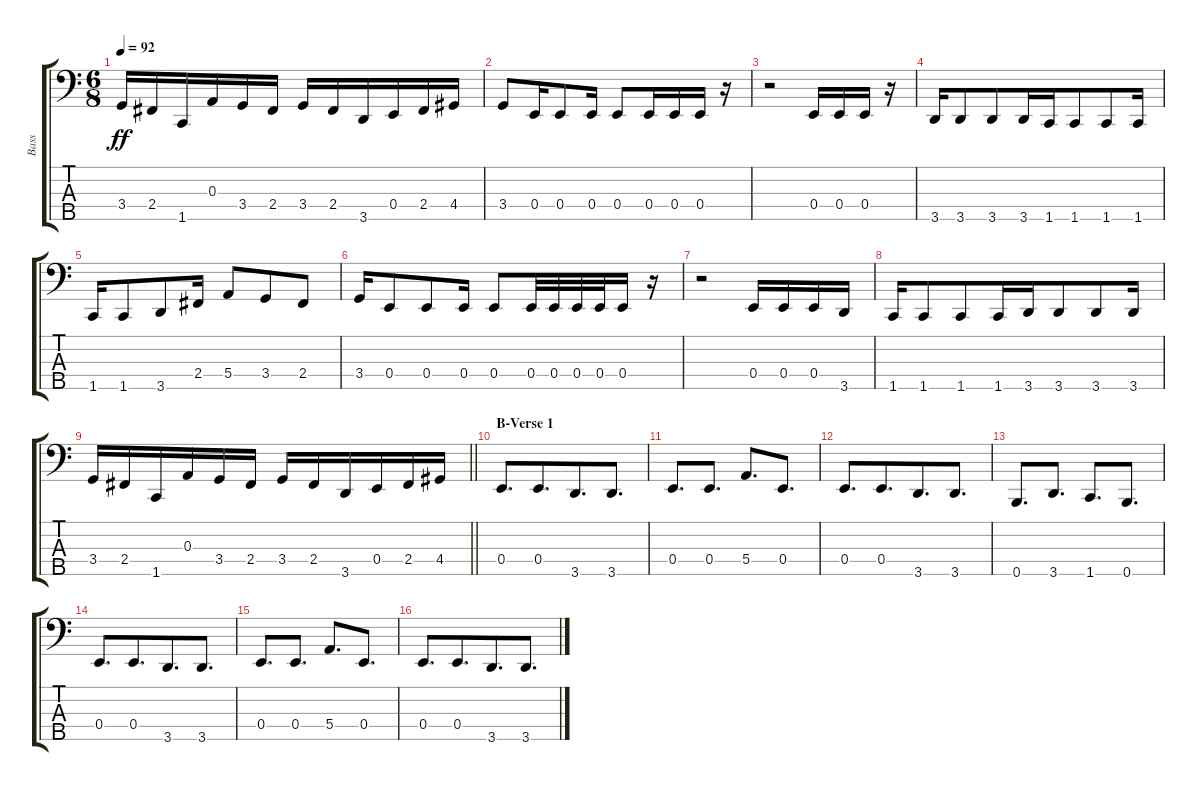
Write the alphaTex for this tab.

\track ("Bass" "Bass") {instrument electricbassfinger bank 50}
\staff {score tabs}
\tuning (G2 D2 A1 E1 B0) {hide}
\ts (6 8)
\tempo 92
\clef f4
\ks c
3.4.16{dy ff} 2.4.16{beam merge} 1.5.16 0.3.16 3.4.16 2.4.16 3.4.16 2.4.16{beam merge} 3.5.16 0.4.16{beam merge} 2.4.16 4.4.16 |
3.4.8 0.4.16 0.4.8 0.4.16 0.4.8 0.4.16 0.4.16 0.4.16 r.16 |
r.2 0.4.16 0.4.16 0.4.16{beam merge} r.16 |
3.5.16{beam merge} 3.5.8 3.5.8{beam merge} 3.5.16{beam merge} 1.5.16{beam merge} 1.5.8{beam merge} 1.5.8{beam merge} 1.5.16 |
1.5.16{beam merge} 1.5.8{beam merge} 3.5.8{beam merge} 2.4.16 5.4.8 3.4.8{beam merge} 2.4.8 |
3.4.16 0.4.8{beam merge} 0.4.8{beam merge} 0.4.16 0.4.8{beam merge} 0.4.32 0.4.32{beam merge} 0.4.32 0.4.32{beam merge} 0.4.16 r.16 |
r.2 0.4.16 0.4.16 0.4.16{beam merge} 3.5.16 |
1.5.16{beam merge} 1.5.8 1.5.8{beam merge} 1.5.16{beam merge} 3.5.16{beam merge} 3.5.8{beam merge} 3.5.8{beam merge} 3.5.16 |
\barLineRight lightlight
3.4.16 2.4.16{beam merge} 1.5.16 0.3.16 3.4.16 2.4.16 3.4.16 2.4.16{beam merge} 3.5.16 0.4.16{beam merge} 2.4.16 4.4.16 |
\section ("" "B-Verse 1")
0.4.8{d} 0.4.8{d beam merge} 3.5.8{d beam merge} 3.5.8{d} |
0.4.8{d} 0.4.8{d} 5.4.8{d beam merge} 0.4.8{d} |
0.4.8{d} 0.4.8{d beam merge} 3.5.8{d beam merge} 3.5.8{d} |
0.5.8{d} 3.5.8{d} 1.5.8{d beam merge} 0.5.8{d} |
0.4.8{d} 0.4.8{d beam merge} 3.5.8{d beam merge} 3.5.8{d} |
0.4.8{d} 0.4.8{d} 5.4.8{d beam merge} 0.4.8{d} |
0.4.8{d} 0.4.8{d beam merge} 3.5.8{d beam merge} 3.5.8{d}
